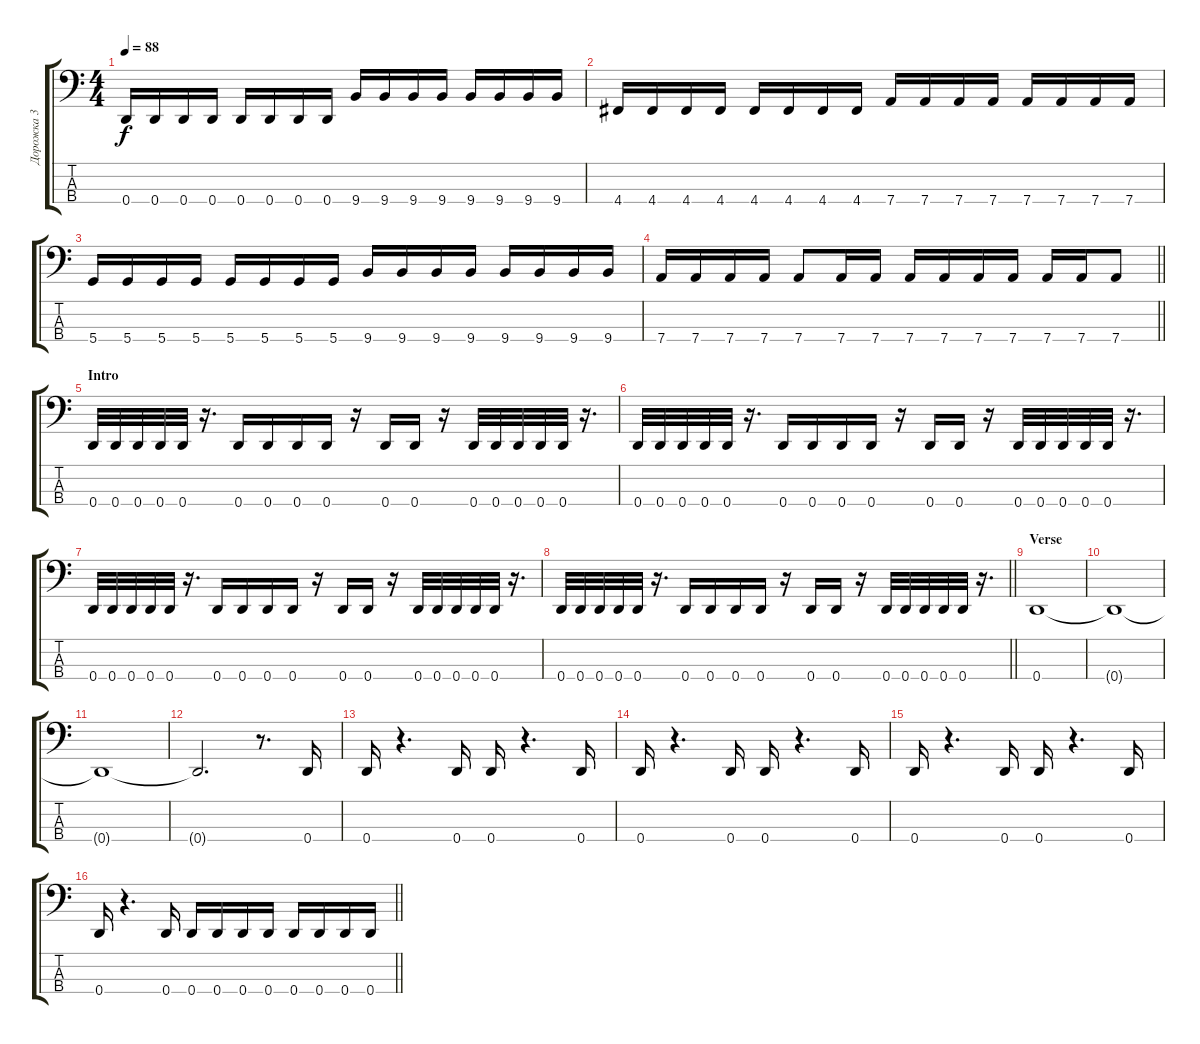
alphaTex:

\track ("Дорожка 3" "Дорожка 3") {instrument electricbassfinger}
\staff {score tabs}
\tuning (G2 D2 A1 D1) {hide}
\ts (4 4)
\tempo 88
\clef f4
\ks c
0.4.16{dy f} 0.4.16 0.4.16 0.4.16 0.4.16 0.4.16 0.4.16 0.4.16 9.4.16 9.4.16 9.4.16 9.4.16 9.4.16 9.4.16 9.4.16 9.4.16 |
4.4.16 4.4.16 4.4.16 4.4.16 4.4.16 4.4.16 4.4.16 4.4.16 7.4.16 7.4.16 7.4.16 7.4.16 7.4.16 7.4.16 7.4.16 7.4.16 |
5.4.16 5.4.16 5.4.16 5.4.16 5.4.16 5.4.16 5.4.16 5.4.16 9.4.16 9.4.16 9.4.16 9.4.16 9.4.16 9.4.16 9.4.16 9.4.16 |
\barLineRight lightlight
7.4.16 7.4.16 7.4.16 7.4.16 7.4.8 7.4.16 7.4.16 7.4.16 7.4.16 7.4.16 7.4.16 7.4.16 7.4.16 7.4.8 |
\section ("" "Intro")
0.4.32 0.4.32 0.4.32 0.4.32 0.4.32 r.16{d} 0.4.16 0.4.16 0.4.16 0.4.16 r.16 0.4.16 0.4.16 r.16 0.4.32 0.4.32 0.4.32 0.4.32 0.4.32 r.16{d} |
0.4.32 0.4.32 0.4.32 0.4.32 0.4.32 r.16{d} 0.4.16 0.4.16 0.4.16 0.4.16 r.16 0.4.16 0.4.16 r.16 0.4.32 0.4.32 0.4.32 0.4.32 0.4.32 r.16{d} |
0.4.32 0.4.32 0.4.32 0.4.32 0.4.32 r.16{d} 0.4.16 0.4.16 0.4.16 0.4.16 r.16 0.4.16 0.4.16 r.16 0.4.32 0.4.32 0.4.32 0.4.32 0.4.32 r.16{d} |
\barLineRight lightlight
0.4.32 0.4.32 0.4.32 0.4.32 0.4.32 r.16{d} 0.4.16 0.4.16 0.4.16 0.4.16 r.16 0.4.16 0.4.16 r.16 0.4.32 0.4.32 0.4.32 0.4.32 0.4.32 r.16{d} |
\section ("" "Verse")
0.4.1 |
0.4{t}.1 |
0.4{t}.1 |
0.4{t}.2{d} r.8{d} 0.4.16 |
0.4.16 r.4{d} 0.4.16 0.4.16 r.4{d} 0.4.16 |
0.4.16 r.4{d} 0.4.16 0.4.16 r.4{d} 0.4.16 |
0.4.16 r.4{d} 0.4.16 0.4.16 r.4{d} 0.4.16 |
\barLineRight lightlight
0.4.16 r.4{d} 0.4.16 0.4.16 0.4.16 0.4.16 0.4.16 0.4.16 0.4.16 0.4.16 0.4.16
